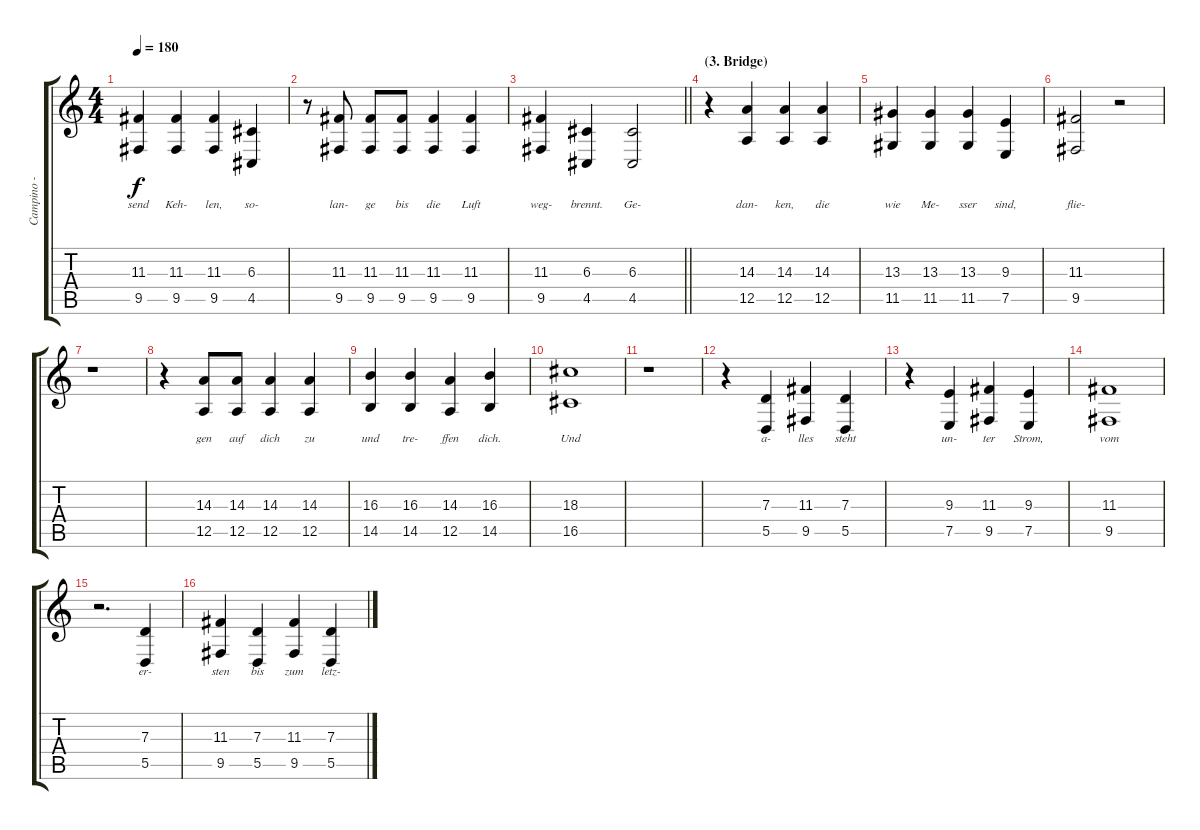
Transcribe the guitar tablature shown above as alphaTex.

\track ("Campino - 1. Stimme" "Campino - ") {instrument lead2sawtooth}
\staff {score tabs}
\tuning (E4 B3 G3 D3 A2 E2) {hide}
\ts (4 4)
\tempo 180
\clef g2
\ks c
(11.3 9.5).4{lyrics (0 "send") lyrics (1 "") lyrics (2 "") lyrics (3 "") lyrics (4 "") dy f} (11.3 9.5).4{lyrics (0 "Keh-") lyrics (1 "") lyrics (2 "") lyrics (3 "") lyrics (4 "")} (11.3 9.5).4{lyrics (0 "len,") lyrics (1 "") lyrics (2 "") lyrics (3 "") lyrics (4 "")} (6.3 4.5).4{lyrics (0 "so-") lyrics (1 "") lyrics (2 "") lyrics (3 "") lyrics (4 "")} |
r.8 (11.3 9.5).8{lyrics (0 "lan-") lyrics (1 "") lyrics (2 "") lyrics (3 "") lyrics (4 "")} (11.3 9.5).8{lyrics (0 "ge") lyrics (1 "") lyrics (2 "") lyrics (3 "") lyrics (4 "")} (11.3 9.5).8{lyrics (0 "bis") lyrics (1 "") lyrics (2 "") lyrics (3 "") lyrics (4 "")} (11.3 9.5).4{lyrics (0 "die") lyrics (1 "") lyrics (2 "") lyrics (3 "") lyrics (4 "")} (11.3 9.5).4{lyrics (0 "Luft") lyrics (1 "") lyrics (2 "") lyrics (3 "") lyrics (4 "")} |
\barLineRight lightlight
(11.3 9.5).4{lyrics (0 "weg-") lyrics (1 "") lyrics (2 "") lyrics (3 "") lyrics (4 "")} (6.3 4.5).4{lyrics (0 "brennt.") lyrics (1 "") lyrics (2 "") lyrics (3 "") lyrics (4 "")} (6.3 4.5).2{lyrics (0 "Ge-") lyrics (1 "") lyrics (2 "") lyrics (3 "") lyrics (4 "")} |
\section ("" "(3. Bridge)")
r.4 (14.3 12.5).4{lyrics (0 "dan-") lyrics (1 "") lyrics (2 "") lyrics (3 "") lyrics (4 "")} (14.3 12.5).4{lyrics (0 "ken,") lyrics (1 "") lyrics (2 "") lyrics (3 "") lyrics (4 "")} (14.3 12.5).4{lyrics (0 "die") lyrics (1 "") lyrics (2 "") lyrics (3 "") lyrics (4 "")} |
(13.3 11.5).4{lyrics (0 "wie") lyrics (1 "") lyrics (2 "") lyrics (3 "") lyrics (4 "")} (13.3 11.5).4{lyrics (0 "Me-") lyrics (1 "") lyrics (2 "") lyrics (3 "") lyrics (4 "")} (13.3 11.5).4{lyrics (0 "sser") lyrics (1 "") lyrics (2 "") lyrics (3 "") lyrics (4 "")} (9.3 7.5).4{lyrics (0 "sind,") lyrics (1 "") lyrics (2 "") lyrics (3 "") lyrics (4 "")} |
(11.3 9.5).2{lyrics (0 "flie-") lyrics (1 "") lyrics (2 "") lyrics (3 "") lyrics (4 "")} r.2 |
r.1 |
r.4 (14.3 12.5).8{lyrics (0 "gen") lyrics (1 "") lyrics (2 "") lyrics (3 "") lyrics (4 "")} (14.3 12.5).8{lyrics (0 "auf") lyrics (1 "") lyrics (2 "") lyrics (3 "") lyrics (4 "")} (14.3 12.5).4{lyrics (0 "dich") lyrics (1 "") lyrics (2 "") lyrics (3 "") lyrics (4 "")} (14.3 12.5).4{lyrics (0 "zu") lyrics (1 "") lyrics (2 "") lyrics (3 "") lyrics (4 "")} |
(16.3 14.5).4{lyrics (0 "und") lyrics (1 "") lyrics (2 "") lyrics (3 "") lyrics (4 "")} (16.3 14.5).4{lyrics (0 "tre-") lyrics (1 "") lyrics (2 "") lyrics (3 "") lyrics (4 "")} (14.3 12.5).4{lyrics (0 "ffen") lyrics (1 "") lyrics (2 "") lyrics (3 "") lyrics (4 "")} (16.3 14.5).4{lyrics (0 "dich.") lyrics (1 "") lyrics (2 "") lyrics (3 "") lyrics (4 "")} |
(18.3 16.5).1{lyrics (0 "Und") lyrics (1 "") lyrics (2 "") lyrics (3 "") lyrics (4 "")} |
r.1 |
r.4 (7.3 5.5).4{lyrics (0 "a-") lyrics (1 "") lyrics (2 "") lyrics (3 "") lyrics (4 "")} (11.3 9.5).4{lyrics (0 "lles") lyrics (1 "") lyrics (2 "") lyrics (3 "") lyrics (4 "")} (7.3 5.5).4{lyrics (0 "steht") lyrics (1 "") lyrics (2 "") lyrics (3 "") lyrics (4 "")} |
r.4 (9.3 7.5).4{lyrics (0 "un-") lyrics (1 "") lyrics (2 "") lyrics (3 "") lyrics (4 "")} (11.3 9.5).4{lyrics (0 "ter") lyrics (1 "") lyrics (2 "") lyrics (3 "") lyrics (4 "")} (9.3 7.5).4{lyrics (0 "Strom,") lyrics (1 "") lyrics (2 "") lyrics (3 "") lyrics (4 "")} |
(11.3 9.5).1{lyrics (0 "vom") lyrics (1 "") lyrics (2 "") lyrics (3 "") lyrics (4 "")} |
r.2{d} (7.3 5.5).4{lyrics (0 "er-") lyrics (1 "") lyrics (2 "") lyrics (3 "") lyrics (4 "")} |
(11.3 9.5).4{lyrics (0 "sten") lyrics (1 "") lyrics (2 "") lyrics (3 "") lyrics (4 "")} (7.3 5.5).4{lyrics (0 "bis") lyrics (1 "") lyrics (2 "") lyrics (3 "") lyrics (4 "")} (11.3 9.5).4{lyrics (0 "zum") lyrics (1 "") lyrics (2 "") lyrics (3 "") lyrics (4 "")} (7.3 5.5).4{lyrics (0 "letz-") lyrics (1 "") lyrics (2 "") lyrics (3 "") lyrics (4 "")}
